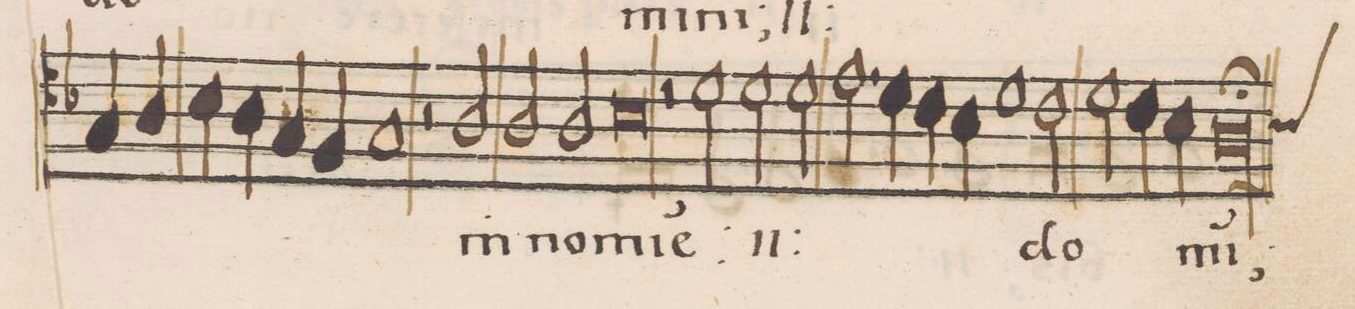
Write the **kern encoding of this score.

**kern	**text
*I"ALTVS	*
*clefC4	*
*k[b-]	*
*met(C|)	*
*M2/1	*
4G/	.
4A/	.
=108-	=108-
4B-\	.
4A\	.
4G/	.
4F/	.
1G/	-ni
*	*Xij
=109-	=109-
2r	.
2A/	in
2A/	no-
2A/	-mi-
=110-	=110-
0B-\	-(n)e
=111-	=111-
2r	.
*	*ij
2d\	in
2d\	no-
2d\	-mi-
=112-	=112-
2.e\	-(n)e
*	*Xij
4d\	.
4c\	.
4B-\	.
1d\	.
=113-	=113-
2c\	do-
2d\	.
4c\	.
4B-\	-mi-
=114-	=114-
*custos:B-	*
0A\l;	-(ni);
==	==
*-	*-
